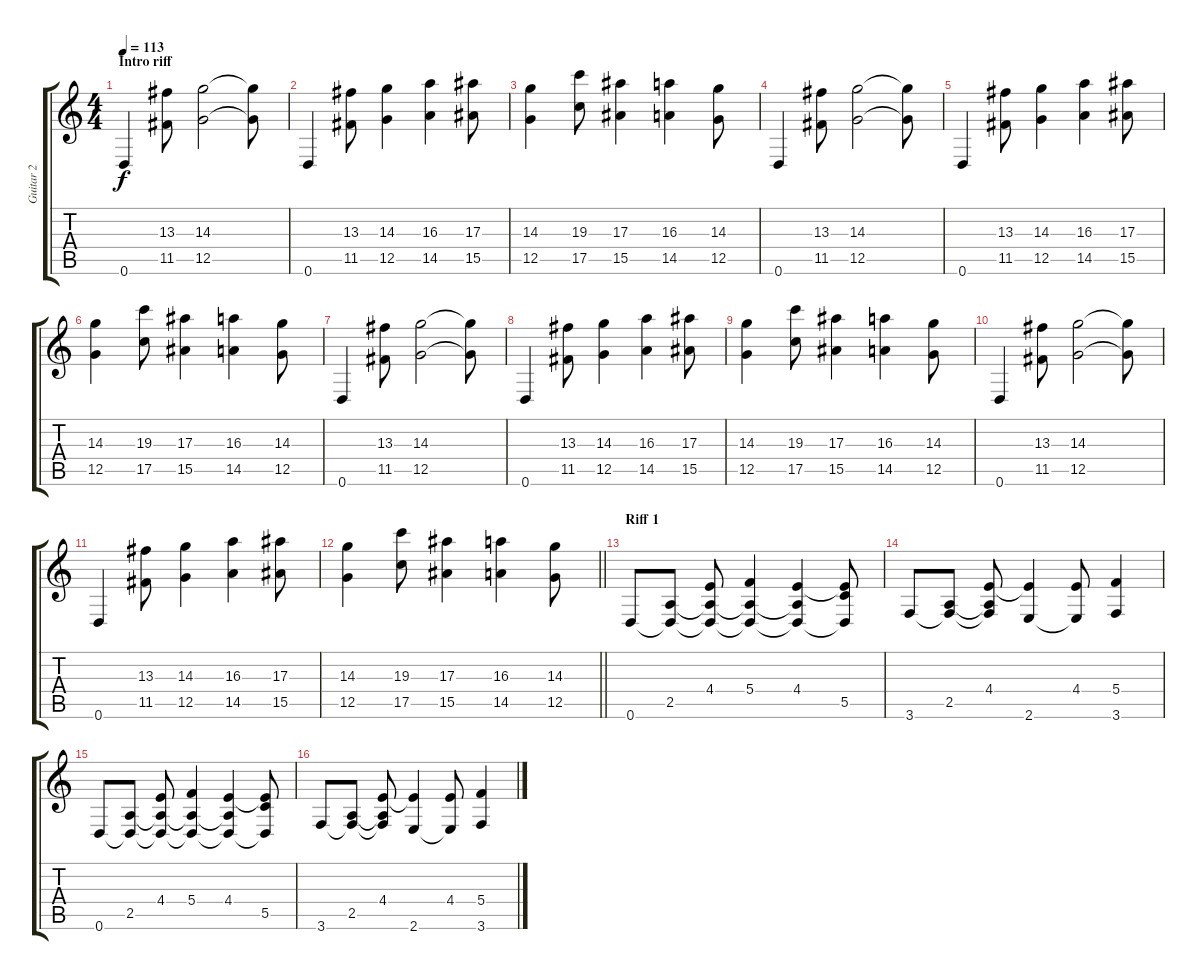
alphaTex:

\track ("Guitar 2" "Guitar 2") {instrument overdrivenguitar}
\staff {score tabs}
\tuning (D4 A3 F3 C3 G2 D2) {hide}
\ts (4 4)
\section ("" "Intro riff")
\tempo 113
\clef g2
\ks c
0.6.4{dy f instrument overdrivenguitar} (13.3 11.5).8 (14.3 12.5).2 (14.3{t} 12.5{t}).8 |
0.6.4 (13.3 11.5).8 (14.3 12.5).4 (16.3 14.5).4 (17.3 15.5).8 |
(14.3 12.5).4 (19.3 17.5).8 (17.3 15.5).4 (16.3 14.5).4 (14.3 12.5).8 |
0.6.4 (13.3 11.5).8 (14.3 12.5).2 (14.3{t} 12.5{t}).8 |
0.6.4 (13.3 11.5).8 (14.3 12.5).4 (16.3 14.5).4 (17.3 15.5).8 |
(14.3 12.5).4 (19.3 17.5).8 (17.3 15.5).4 (16.3 14.5).4 (14.3 12.5).8 |
0.6.4 (13.3 11.5).8 (14.3 12.5).2 (14.3{t} 12.5{t}).8 |
0.6.4 (13.3 11.5).8 (14.3 12.5).4 (16.3 14.5).4 (17.3 15.5).8 |
(14.3 12.5).4 (19.3 17.5).8 (17.3 15.5).4 (16.3 14.5).4 (14.3 12.5).8 |
0.6.4 (13.3 11.5).8 (14.3 12.5).2 (14.3{t} 12.5{t}).8 |
0.6.4 (13.3 11.5).8 (14.3 12.5).4 (16.3 14.5).4 (17.3 15.5).8 |
\barLineRight lightlight
(14.3 12.5).4 (19.3 17.5).8 (17.3 15.5).4 (16.3 14.5).4 (14.3 12.5).8 |
\section ("" "Riff 1")
0.6.8 (2.5 0.6{t}).8 (4.4 2.5{t} 0.6{t}).8 (5.4 2.5{t} 0.6{t}).4 (4.4 2.5{t} 0.6{t}).4 (4.4{t} 5.5 0.6{t}).8 |
3.6.8 (2.5 3.6{t}).8 (4.4 2.5{t} 3.6{t}).8 (4.4{t} 2.6).4 (4.4 2.6{t}).8 (5.4 3.6).4 |
0.6.8 (2.5 0.6{t}).8 (4.4 2.5{t} 0.6{t}).8 (5.4 2.5{t} 0.6{t}).4 (4.4 2.5{t} 0.6{t}).4 (4.4{t} 5.5 0.6{t}).8 |
3.6.8 (2.5 3.6{t}).8 (4.4 2.5{t} 3.6{t}).8 (4.4{t} 2.6).4 (4.4 2.6{t}).8 (5.4 3.6).4
